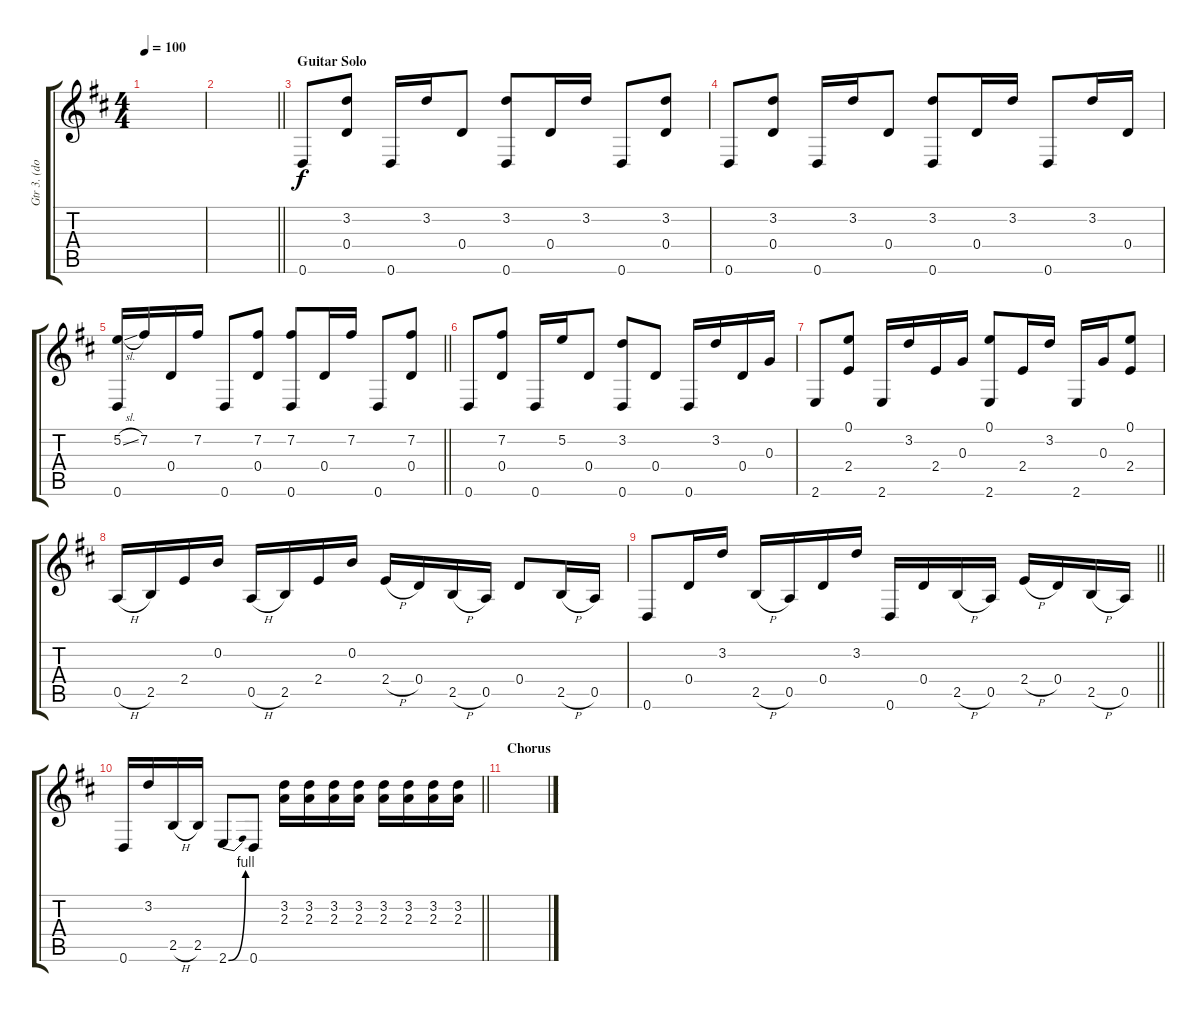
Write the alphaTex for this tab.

\track ("Gtr 3. (dobro)" "Gtr 3. (do") {instrument acousticguitarnylon}
\staff {score tabs}
\tuning (E4 B3 G3 D3 A2 D2) {hide}
\ts (4 4)
\tempo 100
\clef g2
\ks d
|
\barLineRight lightlight
|
\section ("" "Guitar Solo")
0.6.8 (3.2 0.4).8 0.6.16 3.2.16 0.4.8 (3.2 0.6).8 0.4.16 3.2.16 0.6.8 (3.2 0.4).8 |
0.6.8 (3.2 0.4).8 0.6.16 3.2.16 0.4.8 (3.2 0.6).8 0.4.16 3.2.16 0.6.8 3.2.16 0.4.16 |
\barLineRight lightlight
(5.2{sl} 0.6).16 7.2.16 0.4.16 7.2.16 0.6.8 (7.2 0.4).8 (7.2 0.6).8 0.4.16 7.2.16 0.6.8 (7.2 0.4).8 |
0.6.8 (7.2 0.4).8 0.6.16 5.2.16 0.4.8 (3.2 0.6).8 0.4.8 0.6.16 3.2.16 0.4.16 0.3.16 |
2.6.8 (0.1 2.4).8 2.6.16 3.2.16 2.4.16 0.3.16 (0.1 2.6).8 2.4.16 3.2.16 2.6.16 0.3.16 (0.1 2.4).8 |
0.5{h}.16 2.5.16 2.4.16 0.2.16 0.5{h}.16 2.5.16 2.4.16 0.2.16 2.4{h}.16 0.4.16 2.5{h}.16 0.5.16 0.4.8 2.5{h}.16 0.5.16 |
\barLineRight lightlight
0.6.8 0.4.16 3.2.16 2.5{h}.16 0.5.16 0.4.16 3.2.16 0.6.16 0.4.16 2.5{h}.16 0.5.16 2.4{h}.16 0.4.16 2.5{h}.16 0.5.16 |
\barLineRight lightlight
0.6.16 3.2.16 2.5{h}.16 2.5.16 2.6{be (bend 0 0 60 4)}.8 0.6.8 (3.2 2.3).16 (3.2 2.3).16 (3.2 2.3).16 (3.2 2.3).16 (3.2 2.3).16 (3.2 2.3).16 (3.2 2.3).16 (3.2 2.3).16 |
\section ("" "Chorus")
